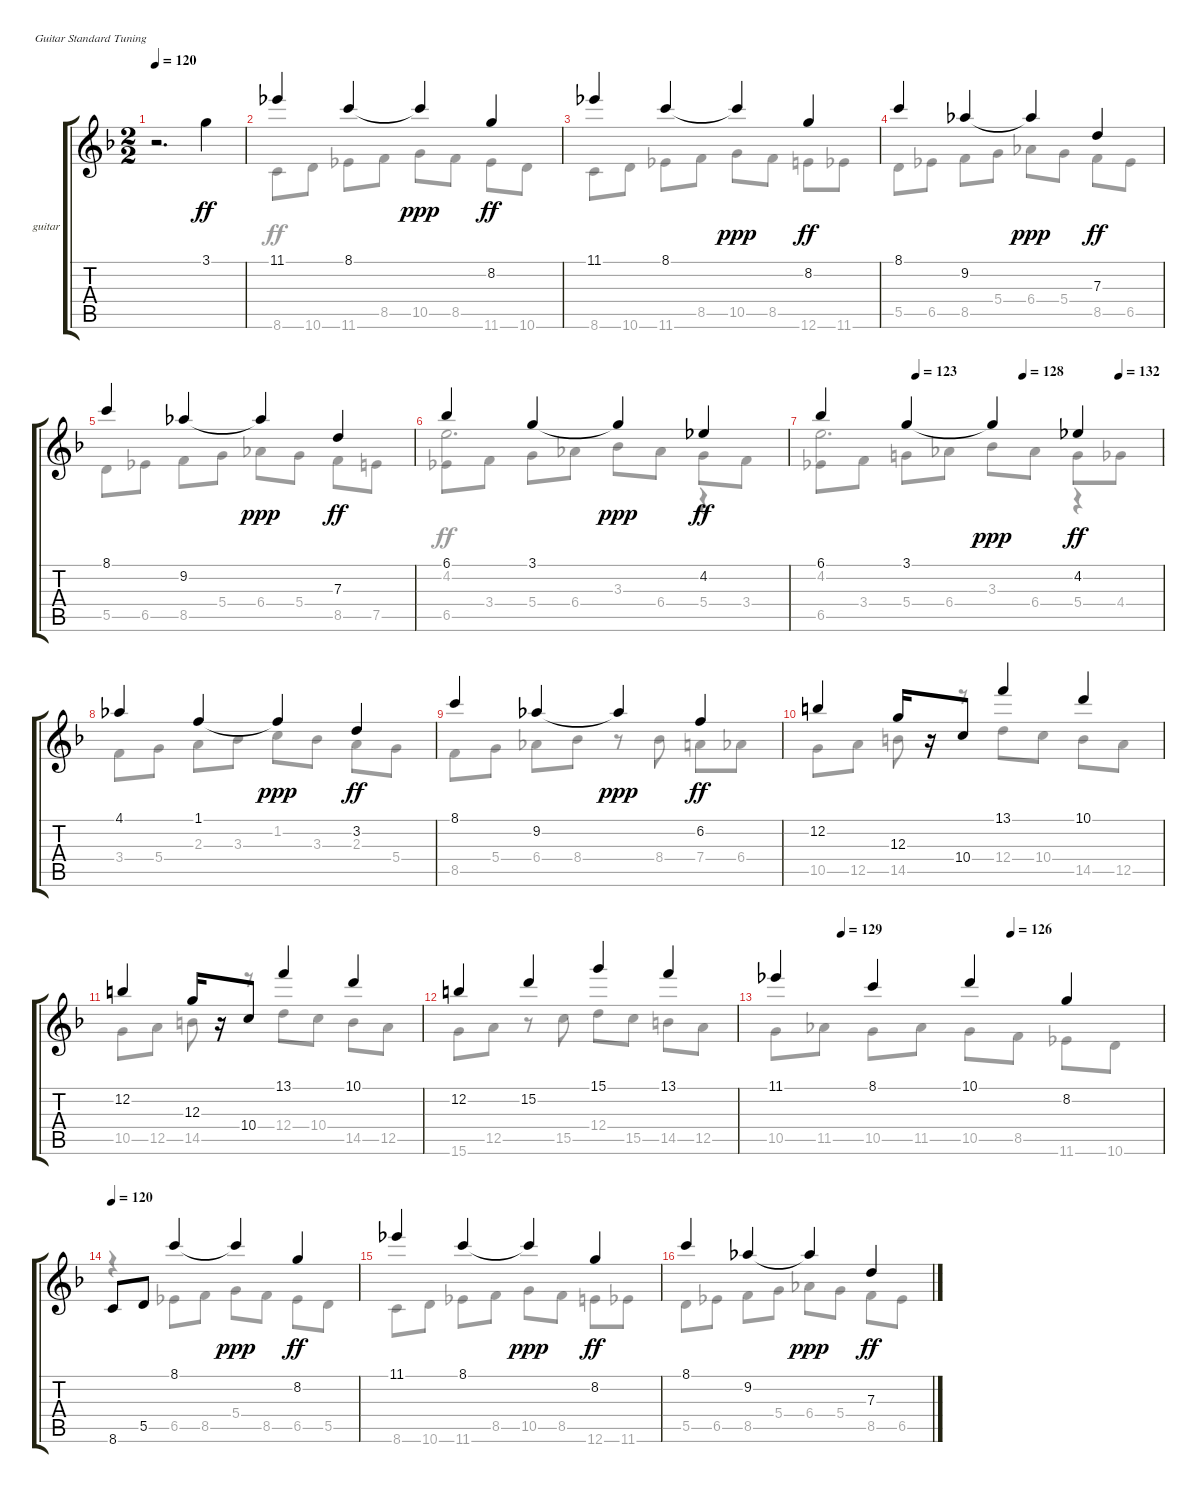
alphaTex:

\bracketExtendMode groupsimilarinstruments
\firstSystemTrackNameOrientation horizontal
\otherSystemsTrackNameOrientation horizontal
\track ("guitar" "guitar") {instrument acousticguitarnylon}
\staff {score tabs}
\tuning (E4 B3 G3 D3 A2 E2)
\voice
\ts (2 2)
\tempo 120
\clef g2
\ks f
r.2{d dy ff instrument acousticguitarnylon} 3.1.4 |
11.1.4 8.1.4 8.1{t}.4{dy ppp} 8.2.4{dy ff} |
11.1.4 8.1.4 8.1{t}.4{dy ppp} 8.2.4{dy ff} |
8.1.4 9.2.4 9.2{t}.4{dy ppp} 7.3.4{dy ff} |
8.1.4 9.2.4 9.2{t}.4{dy ppp} 7.3.4{dy ff} |
6.1.4 3.1.4 3.1{t}.4{dy ppp} 4.2.4{dy ff} |
\tempo (123 0.28125)
\tempo (128 0.59375)
\tempo (132 0.875)
6.1.4 3.1.4 3.1{t}.4{dy ppp} 4.2.4{dy ff} |
4.1.4 1.1.4 1.1{t}.4{dy ppp} 3.2.4{dy ff} |
8.1.4 9.2.4 9.2{t}.4{dy ppp} 6.2.4{dy ff} |
12.2.4 12.3.16 r.16 10.4.8 13.1.4 10.1.4 |
12.2.4 12.3.16 r.16 10.4.8 13.1.4 10.1.4 |
12.2.4 15.2.4 15.1.4 13.1.4 |
\tempo (129 0.171875)
\tempo (126 0.609375)
11.1.4 8.1.4 10.1.4 8.2.4 |
\tempo 120
8.6.8 5.5.8 8.1.4 8.1{t}.4{dy ppp} 8.2.4{dy ff} |
11.1.4 8.1.4 8.1{t}.4{dy ppp} 8.2.4{dy ff} |
8.1.4 9.2.4 9.2{t}.4{dy ppp} 7.3.4{dy ff}
\voice
\clef g2
\ottava regular
\simile none
\ks f
|
8.6.8 10.6.8 11.6.8 8.5.8 10.5.8 8.5.8 11.6.8 10.6.8 |
8.6.8 10.6.8 11.6.8 8.5.8 10.5.8 8.5.8 12.6.8 11.6.8 |
5.5.8 6.5.8 8.5.8 5.4.8 6.4.8 5.4.8 8.5.8 6.5.8 |
5.5.8 6.5.8 8.5.8 5.4.8 6.4.8 5.4.8 8.5.8 7.5.8 |
4.2.2{d} 5.4.8 3.4.8 |
4.2.2{d} 5.4.8 4.4.8 |
3.4.8 5.4.8 2.3.8 3.3.8 1.2.8 3.3.8 2.3.8 5.4.8 |
8.5.8 5.4.8 6.4.8 8.4.8 r.8 8.4.8 7.4.8 6.4.8 |
10.5.8 12.5.8 14.5.8 r.8 12.4.8 10.4.8 14.5.8 12.5.8 |
10.5.8 12.5.8 14.5.8 r.8 12.4.8 10.4.8 14.5.8 12.5.8 |
15.6.8 12.5.8 r.8 15.5.8 12.4.8 15.5.8 14.5.8 12.5.8 |
10.5.8 11.5.8 10.5.8 11.5.8 10.5.8 8.5.8 11.6.8 10.6.8 |
r.4 6.5.8 8.5.8 5.4.8 8.5.8 6.5.8 5.5.8 |
8.6.8 10.6.8 11.6.8 8.5.8 10.5.8 8.5.8 12.6.8 11.6.8 |
5.5.8 6.5.8 8.5.8 5.4.8 6.4.8 5.4.8 8.5.8 6.5.8
\voice
\clef g2
\ottava regular
\simile none
\ks f
|
|
|
|
|
6.5.8 3.4.8 5.4.8 6.4.8 3.3.8 6.4.8 r.4 |
6.5.8 3.4.8 5.4.8 6.4.8 3.3.8 6.4.8 r.4 |
|
|
|
|
|
|
|
|
